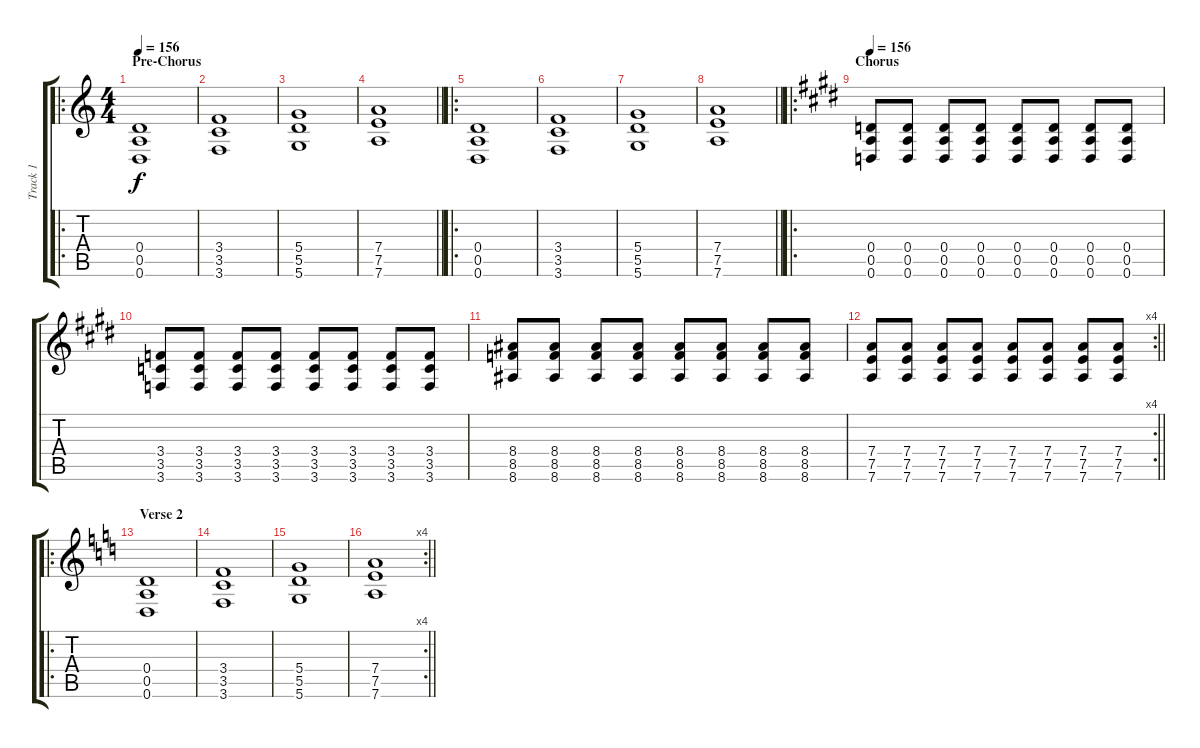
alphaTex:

\track ("Track 1" "Track 1") {instrument distortionguitar}
\staff {score tabs}
\tuning (E4 B3 G3 D3 A2 D2) {hide}
\ro
\ts (4 4)
\section ("" "Pre-Chorus")
\tempo 156
\clef g2
\ks c
(0.4 0.5 0.6).1{dy f} |
(3.4 3.5 3.6).1 |
(5.4 5.5 5.6).1 |
\barLineRight lightlight
(7.4 7.5 7.6).1 |
\ro
(0.4 0.5 0.6).1 |
(3.4 3.5 3.6).1 |
(5.4 5.5 5.6).1 |
\barLineRight lightlight
(7.4 7.5 7.6).1 |
\ro
\section ("" "Chorus")
\tempo 156
\ks c#minor
(0.4 0.5 0.6).8 (0.4 0.5 0.6).8 (0.4 0.5 0.6).8 (0.4 0.5 0.6).8 (0.4 0.5 0.6).8 (0.4 0.5 0.6).8 (0.4 0.5 0.6).8 (0.4 0.5 0.6).8 |
(3.4 3.5 3.6).8 (3.4 3.5 3.6).8 (3.4 3.5 3.6).8 (3.4 3.5 3.6).8 (3.4 3.5 3.6).8 (3.4 3.5 3.6).8 (3.4 3.5 3.6).8 (3.4 3.5 3.6).8 |
(8.4 8.5 8.6).8 (8.4 8.5 8.6).8 (8.4 8.5 8.6).8 (8.4 8.5 8.6).8 (8.4 8.5 8.6).8 (8.4 8.5 8.6).8 (8.4 8.5 8.6).8 (8.4 8.5 8.6).8 |
\rc 4
\barLineRight lightlight
(7.4 7.5 7.6).8 (7.4 7.5 7.6).8 (7.4 7.5 7.6).8 (7.4 7.5 7.6).8 (7.4 7.5 7.6).8 (7.4 7.5 7.6).8 (7.4 7.5 7.6).8 (7.4 7.5 7.6).8 |
\ro
\section ("" "Verse 2")
\ks c
(0.4 0.5 0.6).1 |
(3.4 3.5 3.6).1 |
(5.4 5.5 5.6).1 |
\rc 4
\barLineRight lightlight
(7.4 7.5 7.6).1
